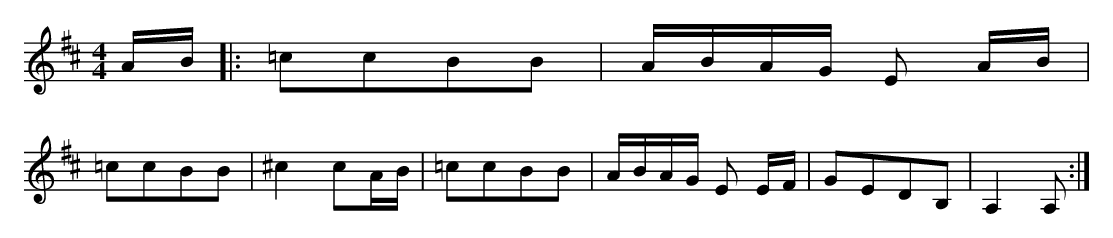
X:1
M:4/4
K:D
A/B/|:=ccBB|A/B/A/G/ E A/B/|
=ccBB|^c2cA/B/|=ccBB|A/B/A/G/ E E/F/|GEDB,|A,2A,:|
